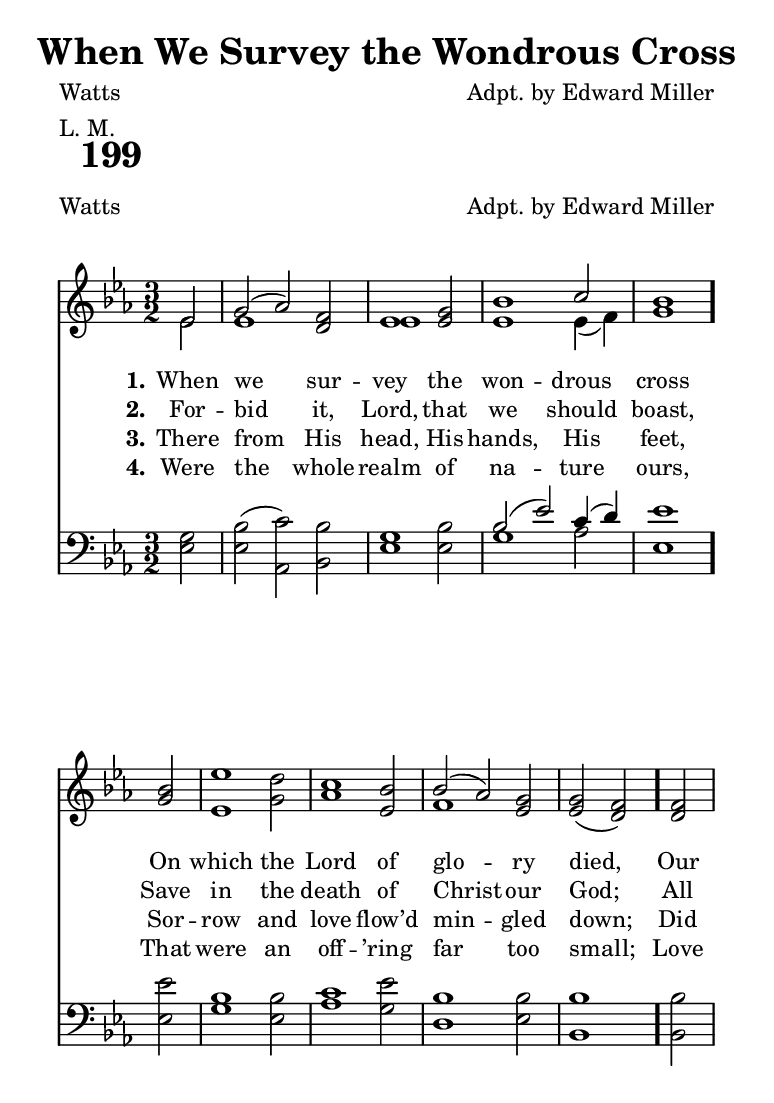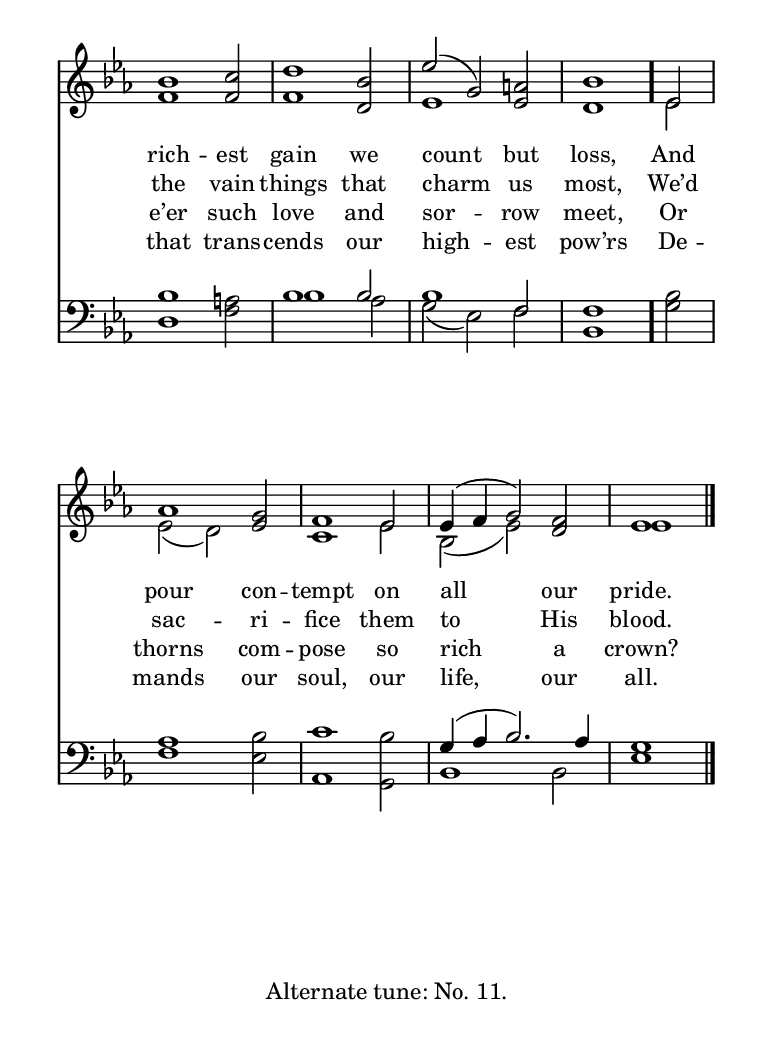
\include "common/global.ily"
\paper {
  \include "common/paper.ily"
  ragged-last-bottom = ##t
  systems-per-page = ##f
  system-count = #(cond (is-eogsized 2) (#t #f))
  % decrease system-to-system padding to fit onto page with previous score
  system-system-spacing.padding = 2
  system-system-spacing.basic-distance = 2
  scoreTitleMarkup = \markup {
    \override #'(baseline-skip . 3.5)
    \column {
      \override #'(baseline-skip . 3.5)
      \column {
        \fill-line {
          \huge \larger \larger \bold {
            \concat { "  " \fromproperty #'header:hymnnumber }
            \mytitle
            \null
          }
        }
        \fill-line {
          % less lowering (to save vertical space)
          \lower #1 \fromproperty #'header:poet
          \smaller \bold \mysubtitle
          \lower #1 \fromproperty #'header:composer
        }
      }
    }
  }
}

\header{
  %gospel
  hymnnumber = "199"
  title = "When We Survey the Wondrous Cross"
  tunename = "Rockingham"
  meter = "L. M."
  poet = "Watts"
  composer = "Adpt. by Edward Miller"
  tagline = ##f
}

global = {
  \include "common/overrides.ily"
  \override Staff.TimeSignature.style = #'numbered
  \time 3/2
  \override Score.MetronomeMark.transparent = ##t % hide all fermata changes too
  \tempo 2=90
  \key ees \major
  \partial 2
  \autoBeamOff
}

notesSoprano = {
\global
\relative c' {

  ees2 | g( aes) f | ees1 g2 | bes1 c2 | bes1
  bes2 | ees1 d2 | c1 bes2 | bes( aes) g | g( f)
  f2 | bes1 c2 | d1 bes2 | ees( g,) a | bes1
  ees,2 | aes1 g2 | f1 ees2 | ees4( f g2) f | ees1

  \bar "|."

}
}

notesAlto = {
\global
\relative e' {

  ees2 | ees1 d2 | ees1 ees2 | ees1 ees4( f) | g1
  g2 | ees1 g2 | aes1 ees2 | f1 ees2 | ees( d)
  d2 | f1 f2 | f1 d2 | ees1 ees2 | d1
  ees2 | ees( d) ees | c1 ees2 | bes2( ees) d | ees1

}
}

notesTenor = {
\global
\relative a {

  g2 | bes( c) bes | g1 bes2 | bes( ees) c4( d) | ees1
  ees2 | bes1 bes2 | c1 ees2 | bes1 bes2 | bes1
  bes2 | bes1 a2 | bes1 bes2 | bes1 f2 | f1
  bes2 | aes1 bes2 | c1 bes2 | g4( aes bes2.) aes4 | g1

}
}

notesBass = {
\global
\relative f {

  ees2 | ees( aes,) bes | ees1 ees2 g1 aes2 | ees1
  ees2 | g1 ees2 | aes1 g2 | d1 ees2 | bes1
  bes2 d1 f2 | bes1 aes2 | g( ees) f | bes,1
  g'2 | f1 ees2 | aes,1 g2 | bes1 bes2 | ees1

}
}

wordsA = \lyricmode {
\set stanza = "1."

When we sur -- vey the won -- drous cross \bar "."
On which the Lord of glo -- ry died, \bar "."
Our rich -- est gain we count but loss, \bar "."
And pour con -- tempt on all our pride. \bar "."

}

wordsB = \lyricmode {
\set stanza = "2."

For -- bid it, Lord, that we should boast,
Save in the death of Christ our God;
All the vain things that charm us most,
We’d sac -- ri -- fice them to His blood.

}

wordsC = \lyricmode {
\set stanza = "3."

There from His head, His hands, His feet,
Sor -- row and love flow’d min -- gled down;
Did e’er such love and sor -- row meet,
Or thorns com -- pose so rich a crown?

}

wordsD = \lyricmode {
\set stanza = "4."

Were the whole realm of na -- ture ours,
That were an off -- ’ring far too small;
Love that trans -- cends our high -- est pow’rs
De -- mands our soul, our life, our all.

}

\score {
  \context ChoirStaff <<
    \context Staff = upper <<
      \set Staff.autoBeaming = ##f
      \set ChoirStaff.systemStartDelimiter = #'SystemStartBar
      \set ChoirStaff.printPartCombineTexts = ##f
      \partcombine #'(2 . 9) \notesSoprano \notesAlto
      \context NullVoice = sopranos { \voiceOne << \notesSoprano >> }
      \context NullVoice = altos { \voiceTwo << \notesAlto >> }
      \context Lyrics = one   \lyricsto sopranos \wordsA
      \context Lyrics = two   \lyricsto sopranos \wordsB
      \context Lyrics = three \lyricsto sopranos \wordsC
      \context Lyrics = four  \lyricsto sopranos \wordsD
    >>
    \context Staff = men <<
      \set Staff.autoBeaming = ##f
      \clef bass
      \set ChoirStaff.printPartCombineTexts = ##f
      \partcombine #'(2 . 9) \notesTenor \notesBass
      \context NullVoice = tenors { \voiceOne << \notesTenor >> }
      \context NullVoice = basses { \voiceTwo << \notesBass >> }
    >>
  >>
  \layout {
    \include "common/layout.ily"
    \context {
      \Lyrics
      % Compensate for wide lyrics by squashing things a bit
      \override LyricSpace.minimum-distance = #0.3
    }

  }
  \midi{
    \include "common/midi.ily"
  }
}

\noPageBreak \markup { \fill-line { \raise #5 \line { Alternate tune: No. 11. } } }

\version "2.19.49"  % necessary for upgrading to future LilyPond versions.

% vi:set et ts=2 sw=2 ai nocindent syntax=lilypond:
